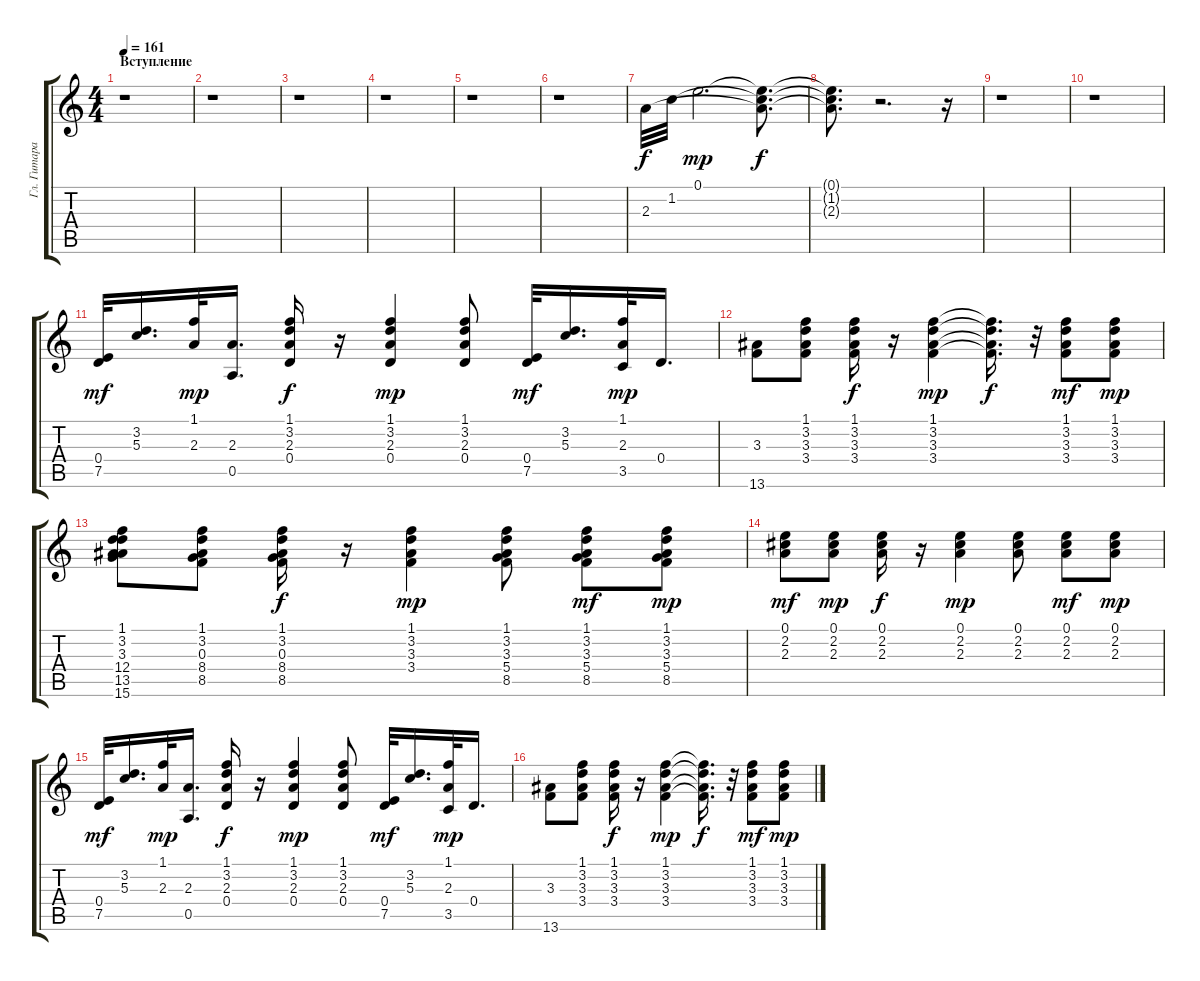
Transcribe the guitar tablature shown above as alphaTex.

\track ("Гл. Гитара" "Гл. Гитара") {instrument electricguitarmuted}
\staff {score tabs}
\tuning (E4 B3 G3 D3 A2 E2) {hide}
\ts (4 4)
\section ("" "Вступление")
\tempo 161
\clef g2
\ks c
r.1{dy f instrument electricguitarmuted} |
r.1 |
r.1 |
r.1 |
r.1 |
r.1 |
2.3.32 1.2.32 0.1.2{d dy mp} (0.1{t} 1.2{t} 2.3{t}).8{d dy f} |
(0.1{t} 1.2{t} 2.3{t}).8{d} r.2{d} r.16 |
r.1 |
r.1 |
(0.4 7.5).32{dy mf} (3.2 5.3).16{d} (1.1 2.3).32{dy mp} (2.3 0.5).16{d} (1.1 3.2 2.3 0.4).16{dy f} r.16 (1.1 3.2 2.3 0.4).4{dy mp} (1.1 3.2 2.3 0.4).8 (0.4 7.5).32{dy mf} (3.2 5.3).16{d} (1.1 2.3 3.5).32{dy mp} 0.4.16{d} |
(3.3 13.6).8 (1.1 3.2 3.3 3.4).8 (1.1 3.2 3.3 3.4).16{dy f} r.16 (1.1 3.2 3.3 3.4).4{dy mp} (1.1{t} 3.2{t} 3.3{t} 3.4{t}).16{d dy f} r.32 (1.1 3.2 3.3 3.4).8{dy mf} (1.1 3.2 3.3 3.4).8{dy mp} |
(1.1 3.2 3.3 12.4 13.5 15.6).8 (1.1 3.2 0.3 8.4 8.5).8 (1.1 3.2 0.3 8.4 8.5).16{dy f} r.16 (1.1 3.2 3.3 3.4).4{dy mp} (1.1 3.2 3.3 5.4 8.5).8 (1.1 3.2 3.3 5.4 8.5).8{dy mf} (1.1 3.2 3.3 5.4 8.5).8{dy mp} |
(0.1 2.2 2.3).8{dy mf} (0.1 2.2 2.3).8{dy mp} (0.1 2.2 2.3).16{dy f} r.16 (0.1 2.2 2.3).4{dy mp} (0.1 2.2 2.3).8 (0.1 2.2 2.3).8{dy mf} (0.1 2.2 2.3).8{dy mp} |
(0.4 7.5).32{dy mf} (3.2 5.3).16{d} (1.1 2.3).32{dy mp} (2.3 0.5).16{d} (1.1 3.2 2.3 0.4).16{dy f} r.16 (1.1 3.2 2.3 0.4).4{dy mp} (1.1 3.2 2.3 0.4).8 (0.4 7.5).32{dy mf} (3.2 5.3).16{d} (1.1 2.3 3.5).32{dy mp} 0.4.16{d} |
(3.3 13.6).8 (1.1 3.2 3.3 3.4).8 (1.1 3.2 3.3 3.4).16{dy f} r.16 (1.1 3.2 3.3 3.4).4{dy mp} (1.1{t} 3.2{t} 3.3{t} 3.4{t}).16{d dy f} r.32 (1.1 3.2 3.3 3.4).8{dy mf} (1.1 3.2 3.3 3.4).8{dy mp}
